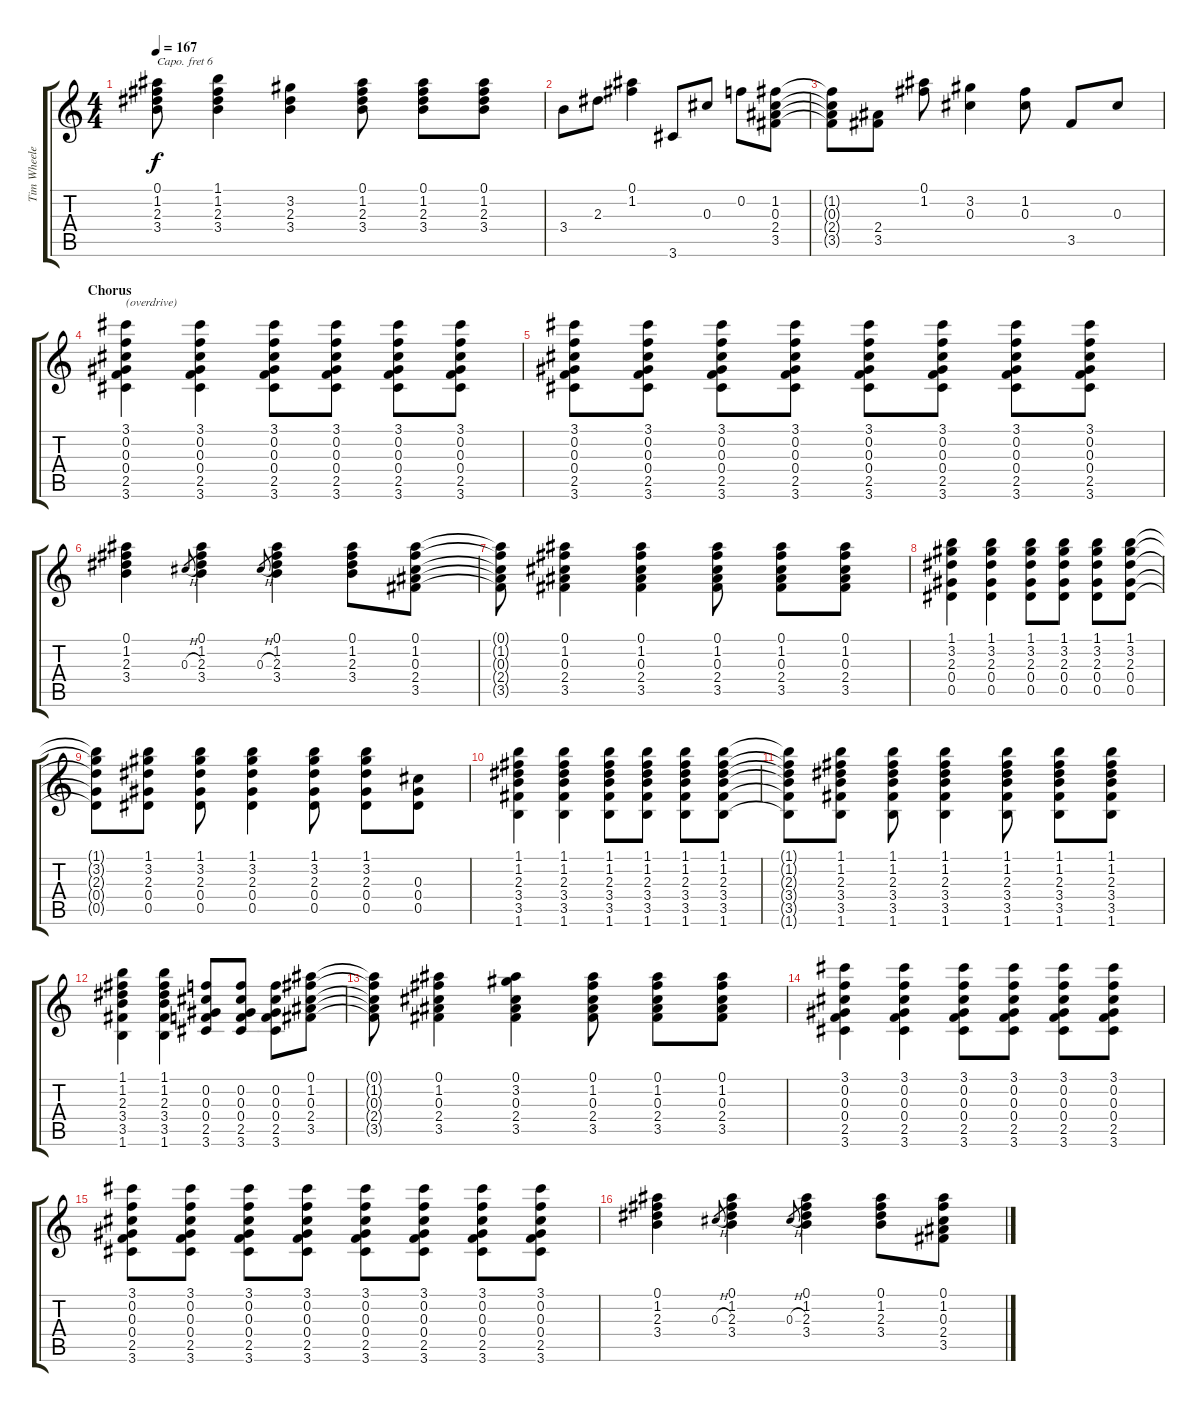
\track ("Tim Wheeler" "Tim Wheele") {instrument electricguitarjazz}
\staff {score tabs}
\capo 6
\tuning (E4 B3 G3 D3 A2 E2) {hide}
\ts (4 4)
\tempo 167
\clef g2
\ks c
(0.1{t} 1.2{t} 2.3{t} 3.4{t}).8{dy f} (1.1 1.2 2.3 3.4).4 (3.2 2.3 3.4).4 (0.1 1.2 2.3 3.4).8 (0.1 1.2 2.3 3.4).8 (0.1 1.2 2.3 3.4).8 |
3.4.8 2.3.8 (0.1 1.2).4 3.6.8 0.3.8 0.2.8 (1.2 0.3 2.4 3.5).8 |
(1.2{t} 0.3{t} 2.4{t} 3.5{t}).8 (2.4 3.5).8 (0.1 1.2).8 (3.2 0.3).4 (1.2 0.3).8 3.5.8 0.3.8 |
\section ("" "Chorus")
(3.1 0.2 0.3 0.4 2.5 3.6).4{txt "(overdrive)" volume 8 instrument overdrivenguitar} (3.1 0.2 0.3 0.4 2.5 3.6).4 (3.1 0.2 0.3 0.4 2.5 3.6).8 (3.1 0.2 0.3 0.4 2.5 3.6).8 (3.1 0.2 0.3 0.4 2.5 3.6).8 (3.1 0.2 0.3 0.4 2.5 3.6).8 |
(3.1 0.2 0.3 0.4 2.5 3.6).8 (3.1 0.2 0.3 0.4 2.5 3.6).8 (3.1 0.2 0.3 0.4 2.5 3.6).8 (3.1 0.2 0.3 0.4 2.5 3.6).8 (3.1 0.2 0.3 0.4 2.5 3.6).8 (3.1 0.2 0.3 0.4 2.5 3.6).8 (3.1 0.2 0.3 0.4 2.5 3.6).8 (3.1 0.2 0.3 0.4 2.5 3.6).8 |
(0.1 1.2 2.3 3.4).4 0.3{h}.8{gr} (0.1 1.2 2.3 3.4).4 0.3{h}.8{gr} (0.1 1.2 2.3 3.4).4 (0.1 1.2 2.3 3.4).8 (0.1 1.2 0.3 2.4 3.5).8 |
(0.1{t} 1.2{t} 0.3{t} 2.4{t} 3.5{t}).8 (0.1 1.2 0.3 2.4 3.5).4 (0.1 1.2 0.3 2.4 3.5).4 (0.1 1.2 0.3 2.4 3.5).8 (0.1 1.2 0.3 2.4 3.5).8 (0.1 1.2 0.3 2.4 3.5).8 |
(1.1 3.2 2.3 0.4 0.5).4 (1.1 3.2 2.3 0.4 0.5).4 (1.1 3.2 2.3 0.4 0.5).8 (1.1 3.2 2.3 0.4 0.5).8 (1.1 3.2 2.3 0.4 0.5).8 (1.1 3.2 2.3 0.4 0.5).8 |
(1.1{t} 3.2{t} 2.3{t} 0.4{t} 0.5{t}).8 (1.1 3.2 2.3 0.4 0.5).8 (1.1 3.2 2.3 0.4 0.5).8 (1.1 3.2 2.3 0.4 0.5).4 (1.1 3.2 2.3 0.4 0.5).8 (1.1 3.2 2.3 0.4 0.5).8 (0.3 0.4 0.5).8 |
(1.1 1.2 2.3 3.4 3.5 1.6).4 (1.1 1.2 2.3 3.4 3.5 1.6).4 (1.1 1.2 2.3 3.4 3.5 1.6).8 (1.1 1.2 2.3 3.4 3.5 1.6).8 (1.1 1.2 2.3 3.4 3.5 1.6).8 (1.1 1.2 2.3 3.4 3.5 1.6).8 |
(1.1{t} 1.2{t} 2.3{t} 3.4{t} 3.5{t} 1.6{t}).8 (1.1 1.2 2.3 3.4 3.5 1.6).8 (1.1 1.2 2.3 3.4 3.5 1.6).8 (1.1 1.2 2.3 3.4 3.5 1.6).4 (1.1 1.2 2.3 3.4 3.5 1.6).8 (1.1 1.2 2.3 3.4 3.5 1.6).8 (1.1 1.2 2.3 3.4 3.5 1.6).8 |
(1.1 1.2 2.3 3.4 3.5 1.6).4 (1.1 1.2 2.3 3.4 3.5 1.6).4 (0.2 0.3 0.4 2.5 3.6).8 (0.2 0.3 0.4 2.5 3.6).8 (0.2 0.3 0.4 2.5 3.6).8 (0.1 1.2 0.3 2.4 3.5).8 |
(0.1{t} 1.2{t} 0.3{t} 2.4{t} 3.5{t}).8 (0.1 1.2 0.3 2.4 3.5).4 (0.1 3.2 0.3 2.4 3.5).4 (0.1 1.2 0.3 2.4 3.5).8 (0.1 1.2 0.3 2.4 3.5).8 (0.1 1.2 0.3 2.4 3.5).8 |
(3.1 0.2 0.3 0.4 2.5 3.6).4 (3.1 0.2 0.3 0.4 2.5 3.6).4 (3.1 0.2 0.3 0.4 2.5 3.6).8 (3.1 0.2 0.3 0.4 2.5 3.6).8 (3.1 0.2 0.3 0.4 2.5 3.6).8 (3.1 0.2 0.3 0.4 2.5 3.6).8 |
(3.1 0.2 0.3 0.4 2.5 3.6).8 (3.1 0.2 0.3 0.4 2.5 3.6).8 (3.1 0.2 0.3 0.4 2.5 3.6).8 (3.1 0.2 0.3 0.4 2.5 3.6).8 (3.1 0.2 0.3 0.4 2.5 3.6).8 (3.1 0.2 0.3 0.4 2.5 3.6).8 (3.1 0.2 0.3 0.4 2.5 3.6).8 (3.1 0.2 0.3 0.4 2.5 3.6).8 |
(0.1 1.2 2.3 3.4).4 0.3{h}.8{gr} (0.1 1.2 2.3 3.4).4 0.3{h}.8{gr} (0.1 1.2 2.3 3.4).4 (0.1 1.2 2.3 3.4).8 (0.1 1.2 0.3 2.4 3.5).8
